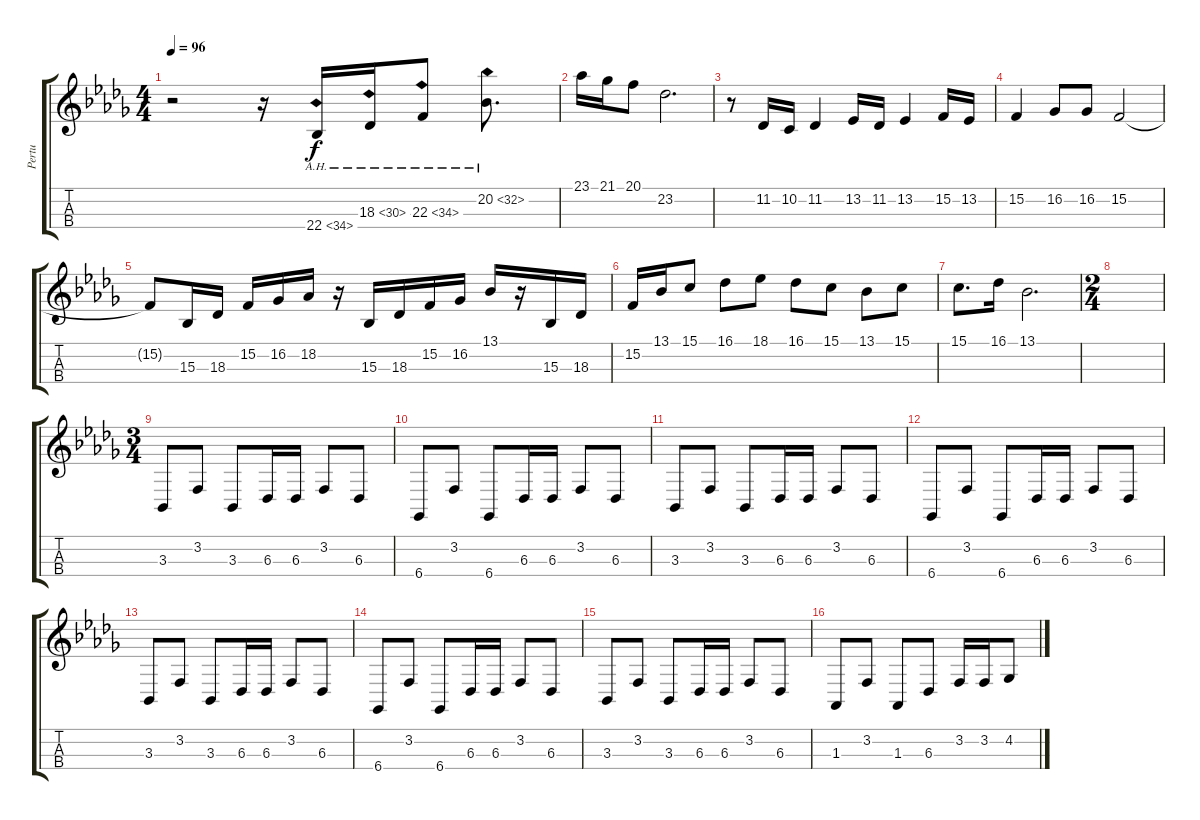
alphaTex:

\track ("Pertu" "Pertu") {instrument cello}
\staff {score tabs}
\tuning (A3 D3 G2 C2) {hide}
\ts (4 4)
\tempo 96
\clef g2
\ks bbminor
r.2{dy f} r.16 22.4{ah 12}.16 18.3{ah 12}.16 22.3{ah 12}.8 20.2{ah 12}.8{d} |
23.1.16 21.1.16 20.1.8 23.2.2{d} |
r.8 11.2.16 10.2.16 11.2.4 13.2.16 11.2.16 13.2.4 15.2.16 13.2.16 |
15.2.4 16.2.8 16.2.8 15.2.2 |
15.2{t}.8 15.3.16 18.3.16 15.2.16 16.2.16 18.2.16 r.16 15.3.16 18.3.16 15.2.16 16.2.16 13.1.16 r.16 15.3.16 18.3.16 |
15.2.16 13.1.16 15.1.8 16.1.8 18.1.8 16.1.8 15.1.8 13.1.8 15.1.8 |
15.1.8{d} 16.1.16 13.1.2{d} |
\ts (2 4)
|
\ts (3 4)
3.3.8 3.2.8 3.3.8 6.3.16 6.3.16 3.2.8 6.3.8 |
6.4.8 3.2.8 6.4.8 6.3.16 6.3.16 3.2.8 6.3.8 |
3.3.8 3.2.8 3.3.8 6.3.16 6.3.16 3.2.8 6.3.8 |
6.4.8 3.2.8 6.4.8 6.3.16 6.3.16 3.2.8 6.3.8 |
3.3.8 3.2.8 3.3.8 6.3.16 6.3.16 3.2.8 6.3.8 |
6.4.8 3.2.8 6.4.8 6.3.16 6.3.16 3.2.8 6.3.8 |
3.3.8 3.2.8 3.3.8 6.3.16 6.3.16 3.2.8 6.3.8 |
1.3.8 3.2.8 1.3.8 6.3.8 3.2.16 3.2.16 4.2.8
